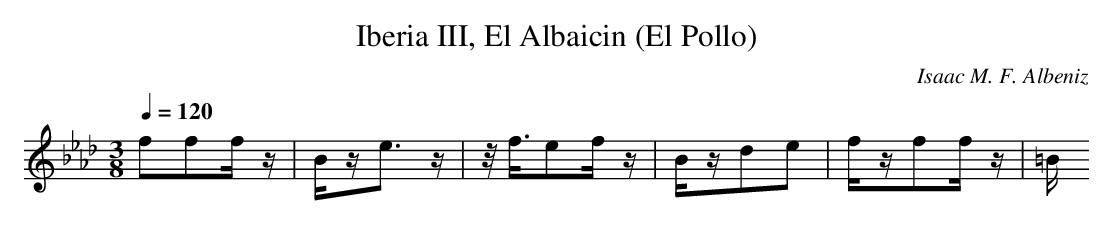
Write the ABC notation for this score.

X:1
T: Iberia III, El Albaicin (El Pollo)
C: Isaac M. F. Albeniz
M: 3/8
L: 1/16
Q:1/4=120
K:Ab % 4 flats
f2f2fz| \
Bze3z| \
z/2f3/2e2fz| \
Bzd2e2| \
fzf2fz| \
=B
